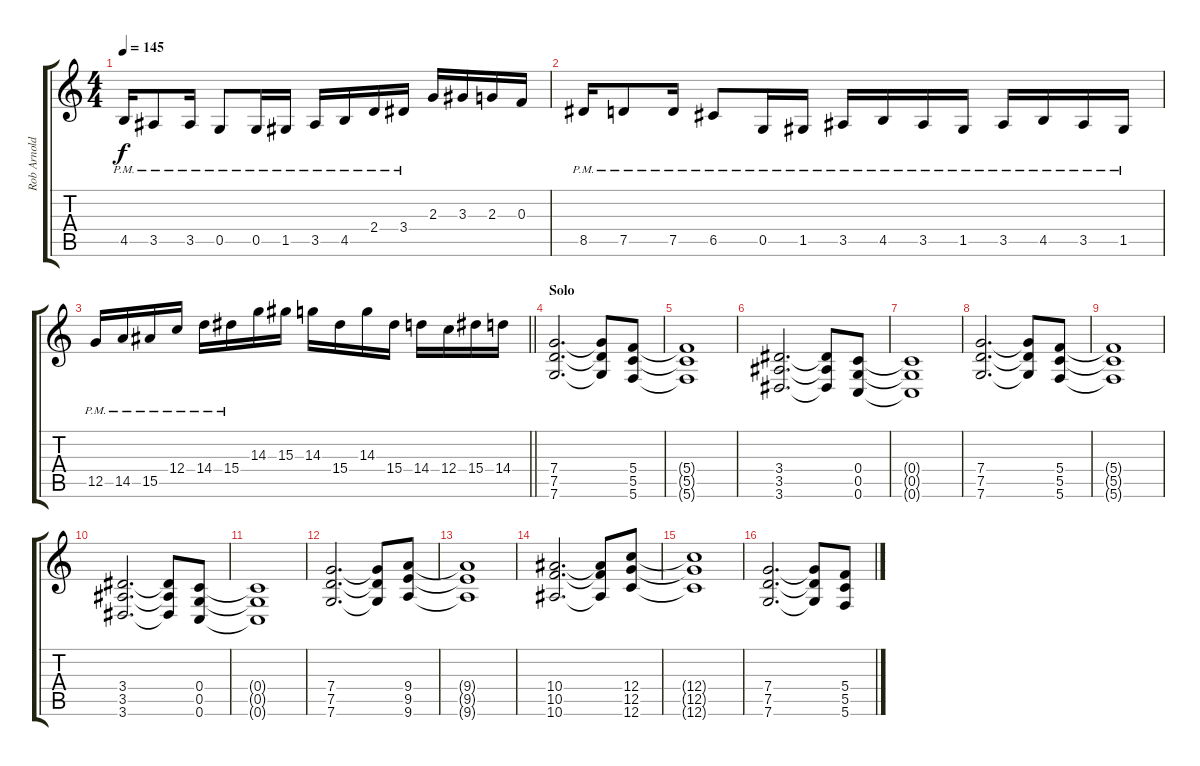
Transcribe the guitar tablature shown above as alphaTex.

\track ("Rob Arnold" "Rob Arnold") {instrument overdrivenguitar}
\staff {score tabs}
\tuning (D4 A3 F3 C3 G2 C2) {hide}
\ts (4 4)
\tempo 145
\clef g2
\ks c
4.5{pm}.16{dy f} 3.5{pm}.8 3.5{pm}.16 0.5{pm}.8 0.5{pm}.16 1.5{pm}.16 3.5{pm}.16 4.5{pm}.16 2.4{pm}.16 3.4{pm}.16 2.3.16 3.3.16 2.3.16 0.3.16 |
8.5{pm}.16 7.5{pm}.8 7.5{pm}.16 6.5{pm}.8 0.5{pm}.16 1.5{pm}.16 3.5{pm}.16 4.5{pm}.16 3.5{pm}.16 1.5{pm}.16 3.5{pm}.16 4.5{pm}.16 3.5{pm}.16 1.5{pm}.16 |
\barLineRight lightlight
12.5{pm}.16 14.5{pm}.16 15.5{pm}.16 12.4{pm}.16 14.4{pm}.16 15.4{pm}.16 14.3.16 15.3.16 14.3.16 15.4.16 14.3.16 15.4.16 14.4.16 12.4.16 15.4.16 14.4.16 |
\section ("" "Solo")
(7.4 7.5 7.6).2{d} (7.4{t} 7.5{t} 7.6{t}).8 (5.4 5.5 5.6).8 |
(5.4{t} 5.5{t} 5.6{t}).1 |
(3.4 3.5 3.6).2{d} (3.4{t} 3.5{t} 3.6{t}).8 (0.4 0.5 0.6).8 |
(0.4{t} 0.5{t} 0.6{t}).1 |
(7.4 7.5 7.6).2{d} (7.4{t} 7.5{t} 7.6{t}).8 (5.4 5.5 5.6).8 |
(5.4{t} 5.5{t} 5.6{t}).1 |
(3.4 3.5 3.6).2{d} (3.4{t} 3.5{t} 3.6{t}).8 (0.4 0.5 0.6).8 |
(0.4{t} 0.5{t} 0.6{t}).1 |
(7.4 7.5 7.6).2{d} (7.4{t} 7.5{t} 7.6{t}).8 (9.4 9.5 9.6).8 |
(9.4{t} 9.5{t} 9.6{t}).1 |
(10.4 10.5 10.6).2{d} (10.4{t} 10.5{t} 10.6{t}).8 (12.4 12.5 12.6).8 |
(12.4{t} 12.5{t} 12.6{t}).1 |
(7.4 7.5 7.6).2{d} (7.4{t} 7.5{t} 7.6{t}).8 (5.4 5.5 5.6).8
